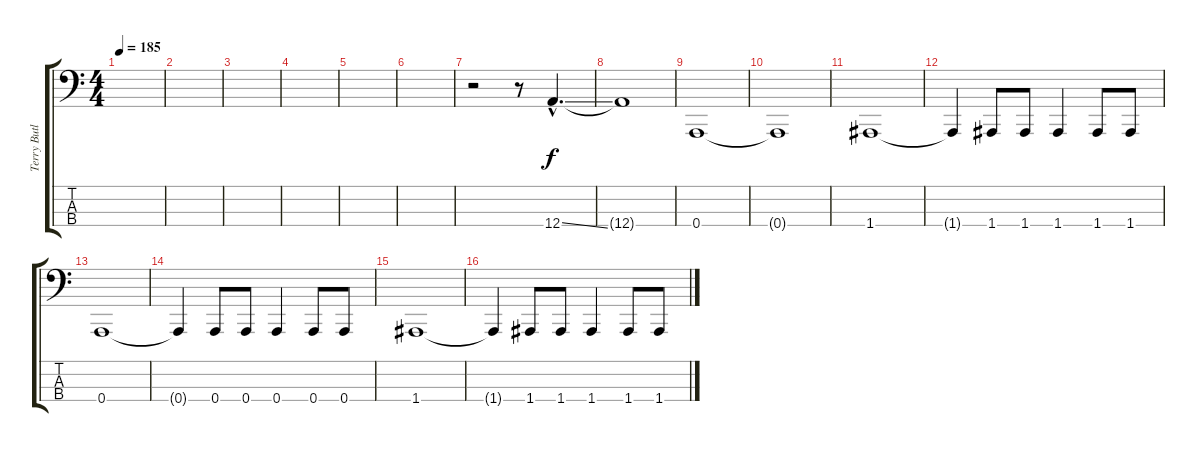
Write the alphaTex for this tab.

\track ("Terry Butler (Bass)" "Terry Butl") {instrument electricbassfinger}
\staff {score tabs}
\tuning (D2 A1 E1 A0) {hide}
\ts (4 4)
\tempo 185
\clef f4
\ks c
|
|
|
|
|
|
r.2 r.8 12.4{ss hac}.4{d} |
12.4{t}.1 |
0.4.1 |
0.4{t}.1 |
1.4.1 |
1.4{t}.4 1.4.8 1.4.8 1.4.4 1.4.8 1.4.8 |
0.4.1 |
0.4{t}.4 0.4.8 0.4.8 0.4.4 0.4.8 0.4.8 |
1.4.1 |
1.4{t}.4 1.4.8 1.4.8 1.4.4 1.4.8 1.4.8
